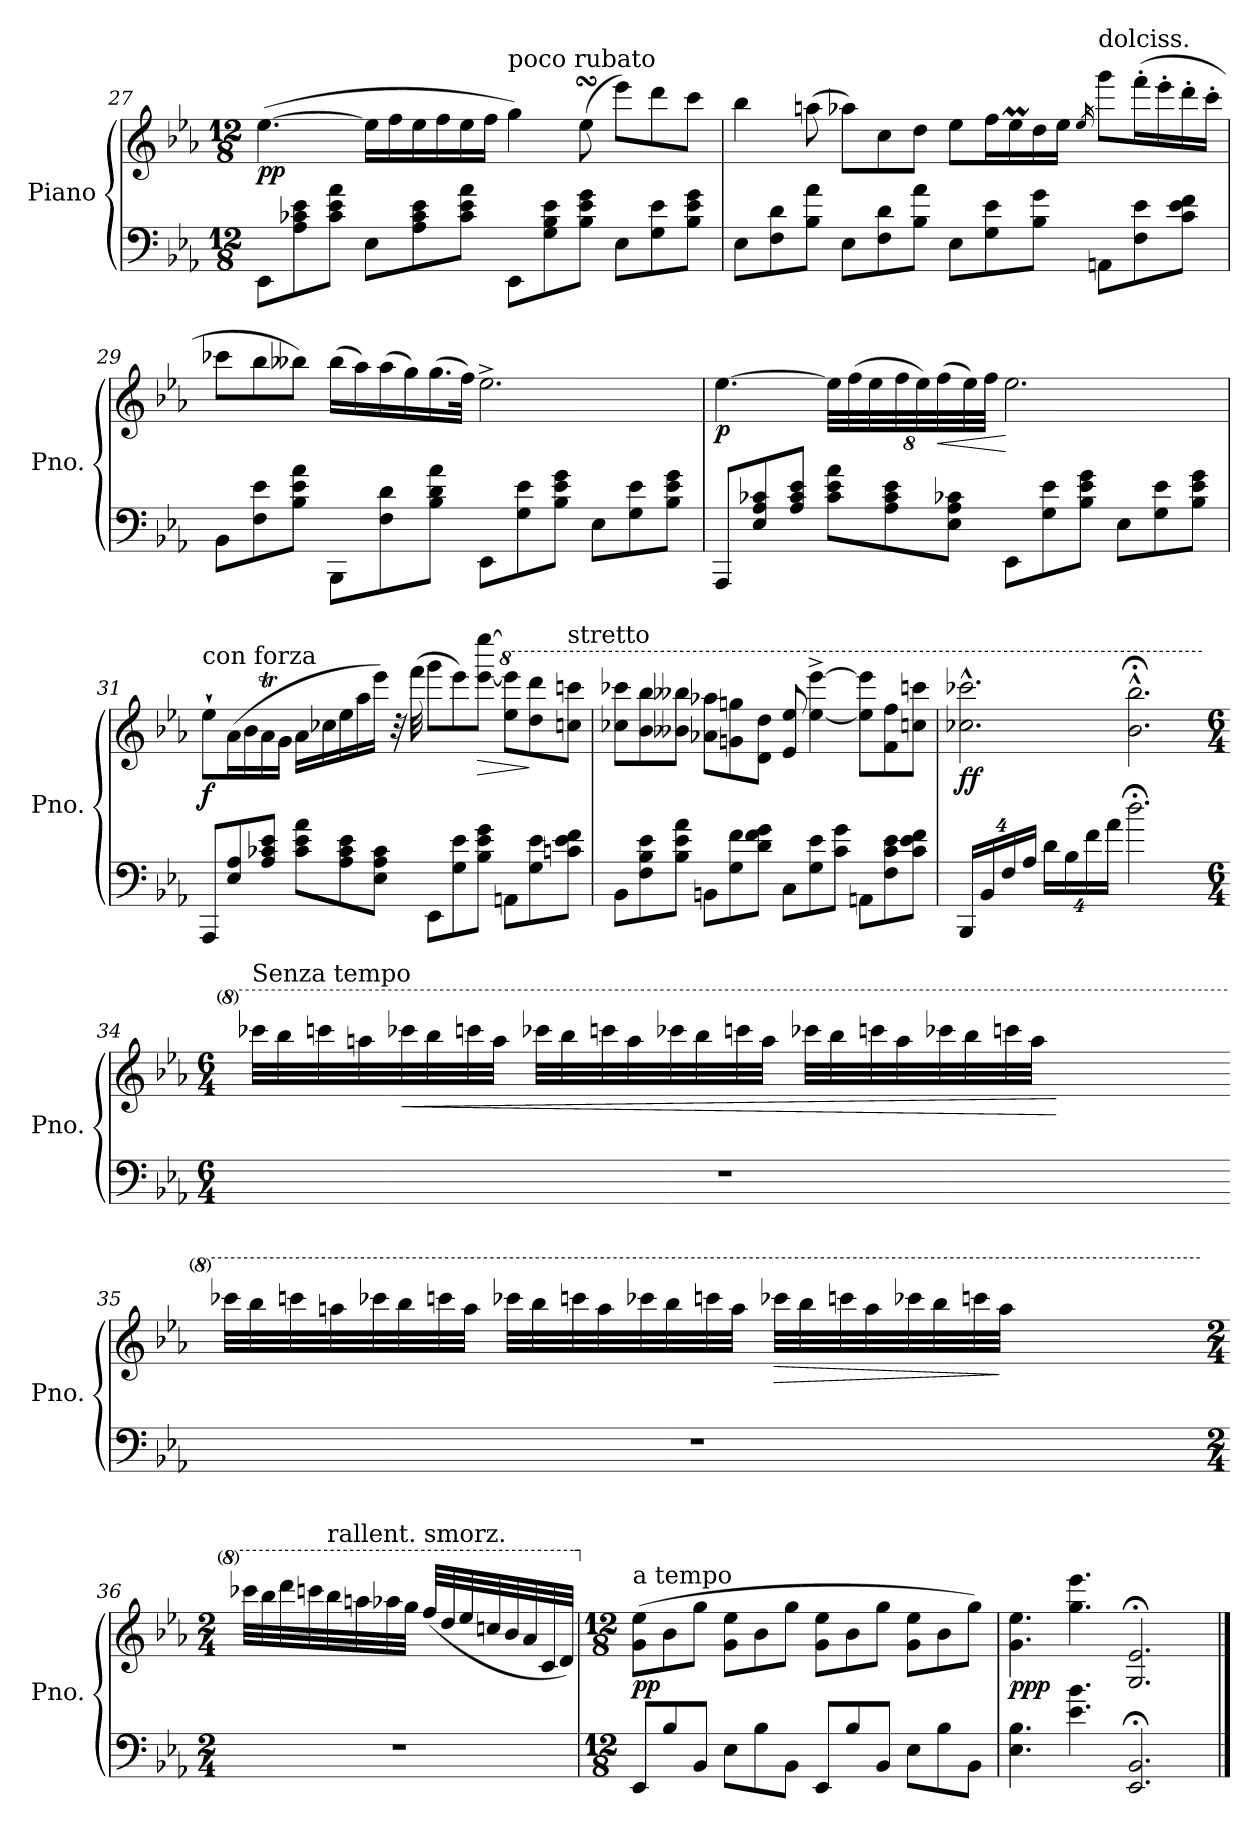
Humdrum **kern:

**kern	**kern	**dynam
*part1	*part1	*part1
*staff2	*staff1	*staff1/2
*I"Piano	*	*
*I'Pno.	*	*
*clefF4	*clefG2	*
*k[b-e-a-]	*k[b-e-a-]	*
*M12/8	*M12/8	*
=27	=27	=27
!	!	!LO:DY:b
8EE-\L	(>[4.ee-\	pp
8A-\ 8c-X\ 8e-\	.	.
8c-\ 8e-\ 8a-\J	.	.
8E-\L	16ee-\LL]	.
.	16ff\	.
8A-\ 8c-\ 8e-\	16ee-\	.
.	16ff\	.
8c-\ 8e-\ 8a-\J	16ee-\	.
.	16ff\JJ	.
!	!LO:TX:a:t=poco rubato	!
8EE-\L	4gg\)	.
8G\ 8B-\ 8e-\	.	.
8B-\ 8e-\ 8g\J	(>8ee-sSSs\	.
8E-\L	8eee-\L)	.
8G\ 8e-\	8ddd\	.
8B-\ 8e-\ 8g\J	8ccc\J	.
=28	=28	=28
8E-\L	4bb-\	.
8F\ 8d\	.	.
8B-\ 8a-\J	(>8aan\	.
8E-\L	8aa-X\L)	.
8F\ 8d\	8cc\	.
8B-\ 8a-\J	8dd\J	.
8E-\L	8ee-\L	.
8G\ 8e-\	16ff\L	.
.	16ee-M\	.
8B-\ 8g\J	16dd\	.
.	16ee-\JJ	.
.	16qee-/	.
!	!LO:TX:a:t=dolciss.	!
8AAn\L	8ggg\L	.
8F\ 8e-\	(>16fff'\L	.
.	16eee-'\	.
8c\ 8e-\ 8f\J	16ddd'\	.
.	16ccc'\JJ	.
=29	=29	=29
8BB-\L	8ccc-X\L	.
8F\ 8e-\	8bb-\	.
8B-\ 8e-\ 8a-\J	8bb--X\J)	.
8BBB-\L	(>16bb--\LL	.
.	16aa-\)	.
8F\ 8d\	(>16aa-\	.
.	16gg\)	.
8B-\ 8d\ 8a-\J	(>16.gg\	.
.	32ff\JJk)	.
8EE-\L	2.ee-^\	.
8G\ 8e-\	.	.
8B-\ 8e-\ 8g\J	.	.
8E-\L	.	.
8G\ 8e-\	.	.
8B-\ 8e-\ 8g\J	.	.
=30	=30	=30
!	!	!LO:DY:b
8AAA-/L	[4.ee-\	p
8E-/< 8A-/< 8c-X/<	.	.
8A-/< 8c-/< 8e-/<J	.	.
8c-\ 8e-\ 8a-\L	64%3ee-\LL]	.
.	(>64%3ff\	.
.	64%3ee-\	.
8A-\ 8c-\ 8e-\	.	.
.	64%3ff\	.
.	64%3ee-\)	.
!	!	!LO:HP:b
.	(>64%3ff\	<
8E-\< 8A-\< 8c-X\<J	.	.
.	64%3ee-\)	.
.	64%3ff\JJ	.
8EE-\L	2.ee-\	[
8G\ 8e-\	.	.
8B-\ 8e-\ 8g\J	.	.
8E-\L	.	.
8G\ 8e-\	.	.
8B-\ 8e-\ 8g\J	.	.
=31	=31	=31
!	!LO:TX:a:t=con forza	!
!	!	!LO:DY:b
8AAA-/L	8ee-`\L	f
8E-/ 8A-/	(>16a-\L	.
.	16b-\	.
8A-/ 8c-X/ 8e-/J	16a-T\	.
.	16g\JJ	.
8c-\ 8e-\ 8a-\L	16a-\LL	.
.	16cc-X\	.
8A-\ 8c-\ 8e-\	16ee-\	.
.	16aa-\	.
8E-\ 8A-\ 8c-\J	16eee-\JJ)	.
.	32r	.
.	(>32fff\	.
8EE-\L	8ggg\L	.
8G\ 8e-\	8eee-\)	.
!	!	!LO:HP:b
8B-\ 8e-\ 8g\J	[8eee-\ [8eeee-\J	>
*	*8va	*
8AAn\L	8eee-\] 8eeee-\]L	.
8G\ 8e-\	8ddd\ 8dddd\	]
!	!LO:TX:a:t=stretto	!
8cn\ 8e-\ 8f\J	8cccn\ 8ccccn\J	.
=32	=32	=32
8BB-\L	8ccc-X\ 8cccc-X\L	.
8F\ 8B-\ 8e-\	8bb-\ 8bbb-\	.
8B-\ 8e-\ 8a-\J	8bb--X\ 8bbb--X\J	.
8BBn\L	8aa-X\ 8aaa-X\L	.
8G\ 8f\	8ggn\ 8gggn\	.
8d\ 8f\ 8g\J	8dd\ 8ddd\J	.
8C\L	8ee-/ 8eee-/	.
8G\ 8e-\	[4eee-\^ [4eeee-\^	.
8c\ 8g\J	.	.
8AAn\L	8eee-\] 8eeee-\]L	.
8F\ 8c\ 8e-\	8ff\ 8fff\	.
8c\ 8e-\ 8f\J	8cccn\ 8ccccn\J	.
=33	=33	=33
!	!	!LO:DY:b
32%3BBB-/L	2.ccc-X\^^ 2.cccc-X\^^	ff
32%3BB-/	.	.
32%3F/	.	.
32%3A-/J	.	.
32%3d\L	.	.
32%3B-\	.	.
32%3f\	.	.
32%3a-\J	.	.
2.dd;<\	2.bb-\;<^^ 2.bbb-\;<^^	.
=34-	=34-	=34-
*M6/4	*M6/4	*
!	!LO:TX:a:t=Senza tempo	!
1.r	32cccc-X\LLL	.
.	32bbb-\	.
.	32ccccn\	.
.	32aaan\	.
!	!	!LO:HP:b
.	32cccc-X\	<
.	32bbb-\	.
.	32ccccn\	.
.	32aaa\JJJ	.
.	32cccc-X\LLL	.
.	32bbb-\	.
.	32ccccn\	.
.	32aaa\	.
.	32cccc-X\	.
.	32bbb-\	.
.	32ccccn\	.
.	32aaa\JJJ	.
.	32cccc-X\LLL	.
.	32bbb-\	.
.	32ccccn\	.
.	32aaa\	.
.	32cccc-X\	.
.	32bbb-\	.
.	32ccccn\	.
.	32aaa\JJJ	.
.	2.ryy	[
=35-	=35-	=35-
1.r	32cccc-X\LLL	.
.	32bbb-\	.
.	32ccccn\	.
.	32aaan\	.
.	32cccc-X\	.
.	32bbb-\	.
.	32ccccn\	.
.	32aaa\JJJ	.
.	32cccc-X\LLL	.
.	32bbb-\	.
.	32ccccn\	.
.	32aaa\	.
.	32cccc-X\	.
.	32bbb-\	.
.	32ccccn\	.
.	32aaa\JJJ	.
!	!	!LO:HP:b
.	32cccc-X\LLL	>
.	32bbb-\	.
.	32ccccn\	.
.	32aaa\	.
.	32cccc-X\	.
.	32bbb-\	.
.	32ccccn\	.
.	32aaa\JJJ	]
.	2.ryy	.
=36-	=36-	=36-
*M2/4	*M2/4	*
2r	32cccc-X\LLL	.
.	32bbb-\	.
.	32dddd\	.
.	32ccccn\	.
!	!LO:TX:a:t=rallent. smorz.	!
.	32bbb-\	.
.	32aaan\	.
.	32aaa-X\	.
.	32ggg\JJJ	.
.	(<32fff/LLL	.
.	32ddd/	.
.	32eee-/	.
.	32ccc/	.
.	32bb-/	.
.	32aa-/	.
.	32cc/	.
.	32dd/JJJ)	.
=37	=37	=37
*M12/8	*M12/8	*
*	*X8va	*
!	!LO:TX:a:t=a tempo	!
!	!	!LO:DY:b
8EE-/L	(>8g\ 8ee-\L	pp
8B-/	8b-\	.
8BB-/J	8gg\J	.
8E-\L	8g\ 8ee-\L	.
8B-\	8b-\	.
8BB-\J	8gg\J	.
8EE-/L	8g\ 8ee-\L	.
8B-/	8b-\	.
8BB-/J	8gg\J	.
8E-\L	8g\ 8ee-\L	.
8B-\	8b-\	.
8BB-\J	8gg\J)	.
=38	=38	=38
!	!	!LO:DY:b
4.E-\ 4.B-\	4.g\ 4.ee-\	ppp
4.e-\< 4.b-\<	4.gg\ 4.eee-\	.
2.EE-/;< 2.BB-/;<	2.G/;< 2.e-/;<	.
==	==	==
*-	*-	*-
